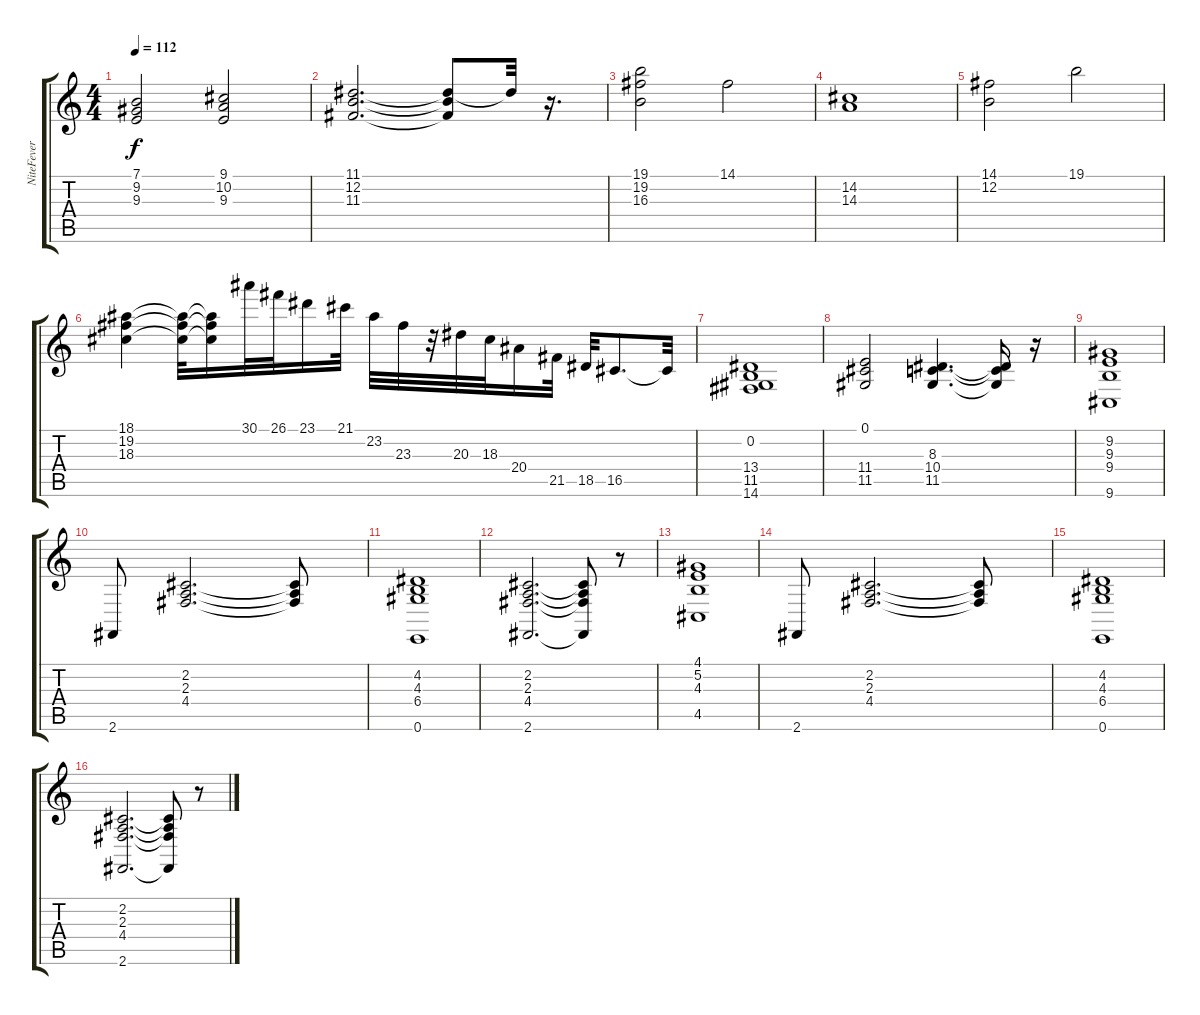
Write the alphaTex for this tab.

\track ("NiteFever         3 " "NiteFever ") {solo instrument electricpiano2}
\staff {score tabs}
\tuning (E4 B3 G3 D3 A2 E2) {hide}
\ts (4 4)
\tempo 112
\clef g2
\ks c
(7.1 9.2 9.3).2{dy f} (9.1 10.2 9.3).2 |
(11.1 12.2 11.3).2{d} (11.1{t} 12.2{t} 11.3{t}).8 11.1{t}.32 r.16{d} |
(19.1 19.2 16.3).2 14.1.2 |
(14.2 14.3).1 |
(14.1 12.2).2 19.1.2 |
(18.1 19.2 18.3).4 (18.1{t} 19.2{t} 18.3{t}).32 (18.1{t} 19.2{t} 18.3{t}).16 30.1.32 26.1.32 23.1.16 21.1.32 23.2.32 23.3.32 r.32 20.3.32 18.3.32 20.4.16 21.5.32 18.5.32 16.5.8{d} 16.5{t}.32 |
(0.2 13.4 11.5 14.6).1 |
(0.1 11.4 11.5).2 (8.3 10.4 11.5).4{d} (8.3{t} 10.4{t} 11.5{t}).16 r.16 |
(9.2 9.3 9.4 9.6).1 |
2.6.8 (2.2 2.3 4.4).2{d} (2.2{t} 2.3{t} 4.4{t}).8 |
(4.2 4.3 6.4 0.6).1 |
(2.2 2.3 4.4 2.6).2{d} (2.2{t} 2.3{t} 4.4{t} 2.6{t}).8 r.8 |
(4.1 5.2 4.3 4.5).1 |
2.6.8 (2.2 2.3 4.4).2{d} (2.2{t} 2.3{t} 4.4{t}).8 |
(4.2 4.3 6.4 0.6).1 |
(2.2 2.3 4.4 2.6).2{d} (2.2{t} 2.3{t} 4.4{t} 2.6{t}).8 r.8
